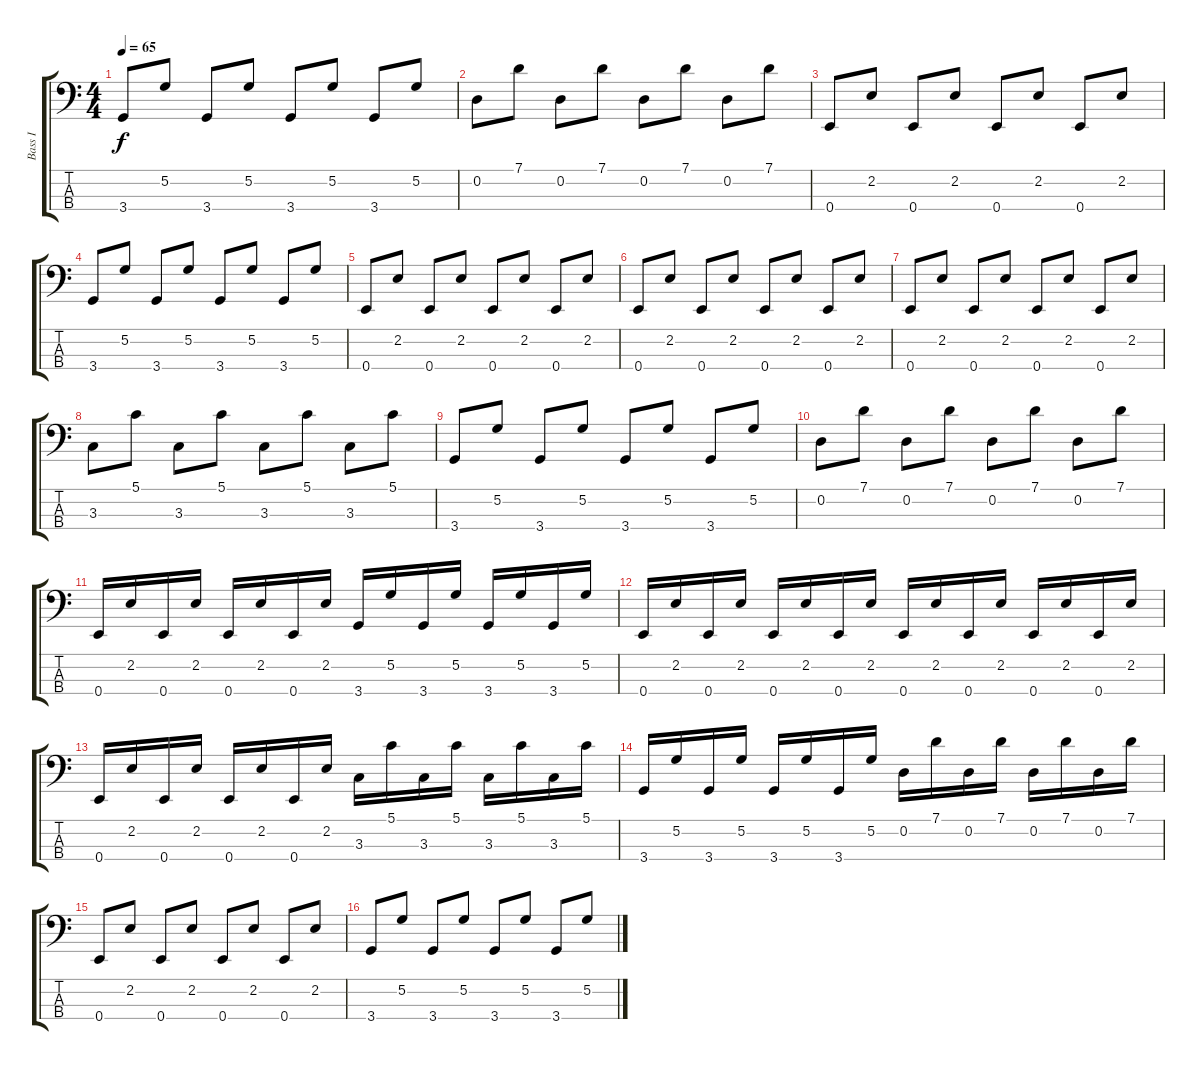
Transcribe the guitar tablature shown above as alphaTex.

\track ("Bass I" "Bass I") {instrument synthbass1}
\staff {score tabs}
\tuning (G2 D2 A1 E1) {hide}
\ts (4 4)
\tempo 65
\clef f4
\ks c
3.4.8{dy f} 5.2.8 3.4.8 5.2.8 3.4.8 5.2.8 3.4.8 5.2.8 |
0.2.8 7.1.8 0.2.8 7.1.8 0.2.8 7.1.8 0.2.8 7.1.8 |
0.4.8 2.2.8 0.4.8 2.2.8 0.4.8 2.2.8 0.4.8 2.2.8 |
3.4.8 5.2.8 3.4.8 5.2.8 3.4.8 5.2.8 3.4.8 5.2.8 |
0.4.8 2.2.8 0.4.8 2.2.8 0.4.8 2.2.8 0.4.8 2.2.8 |
0.4.8 2.2.8 0.4.8 2.2.8 0.4.8 2.2.8 0.4.8 2.2.8 |
0.4.8 2.2.8 0.4.8 2.2.8 0.4.8 2.2.8 0.4.8 2.2.8 |
3.3.8 5.1.8 3.3.8 5.1.8 3.3.8 5.1.8 3.3.8 5.1.8 |
3.4.8 5.2.8 3.4.8 5.2.8 3.4.8 5.2.8 3.4.8 5.2.8 |
0.2.8 7.1.8 0.2.8 7.1.8 0.2.8 7.1.8 0.2.8 7.1.8 |
0.4.16 2.2.16 0.4.16 2.2.16 0.4.16 2.2.16 0.4.16 2.2.16 3.4.16 5.2.16 3.4.16 5.2.16 3.4.16 5.2.16 3.4.16 5.2.16 |
0.4.16 2.2.16 0.4.16 2.2.16 0.4.16 2.2.16 0.4.16 2.2.16 0.4.16 2.2.16 0.4.16 2.2.16 0.4.16 2.2.16 0.4.16 2.2.16 |
0.4.16 2.2.16 0.4.16 2.2.16 0.4.16 2.2.16 0.4.16 2.2.16 3.3.16 5.1.16 3.3.16 5.1.16 3.3.16 5.1.16 3.3.16 5.1.16 |
3.4.16 5.2.16 3.4.16 5.2.16 3.4.16 5.2.16 3.4.16 5.2.16 0.2.16 7.1.16 0.2.16 7.1.16 0.2.16 7.1.16 0.2.16 7.1.16 |
0.4.8 2.2.8 0.4.8 2.2.8 0.4.8 2.2.8 0.4.8 2.2.8 |
3.4.8 5.2.8 3.4.8 5.2.8 3.4.8 5.2.8 3.4.8 5.2.8
